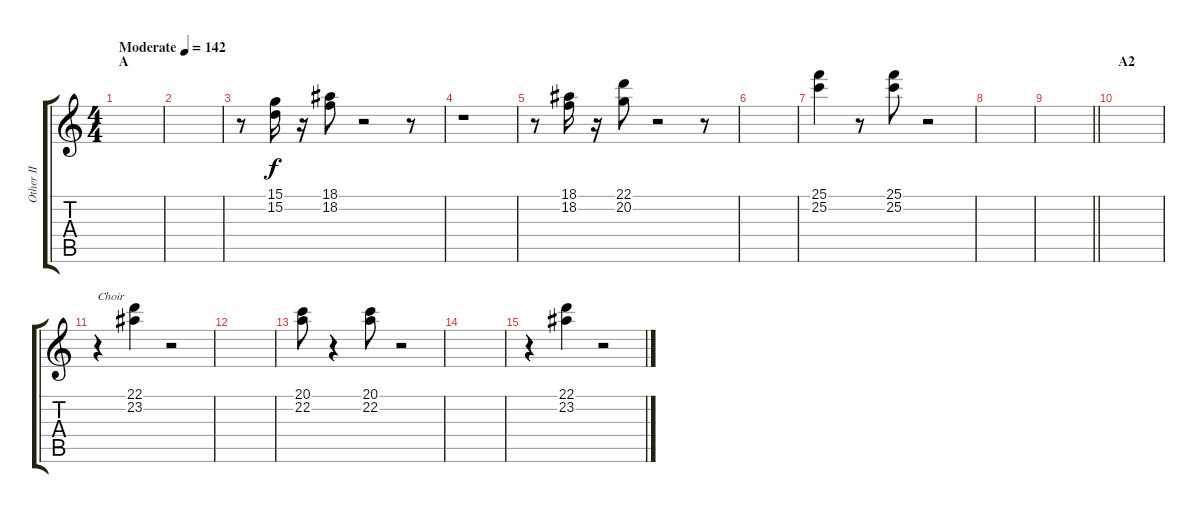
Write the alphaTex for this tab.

\track ("Other II" "Other II") {instrument synthstrings2}
\staff {score tabs}
\tuning (E4 B3 G3 D3 A2 E2) {hide}
\ts (4 4)
\section ("" "A")
\tempo (142 "Moderate")
\clef g2
\ks c
|
|
r.8 (15.1 15.2).16 r.16 (18.1 18.2).8 r.2 r.8 |
r.1 |
r.8 (18.1 18.2).16 r.16 (22.1 20.2).8 r.2 r.8 |
|
(25.1 25.2).4 r.8 (25.1 25.2).8 r.2 |
|
\barLineRight lightlight
|
\section ("" "A2")
|
r.4{txt "Choir" instrument pad4choir} (22.1 23.2).4 r.2 |
|
(20.1 22.2).8 r.4 (20.1 22.2).8 r.2 |
|
r.4 (22.1 23.2).4 r.2
